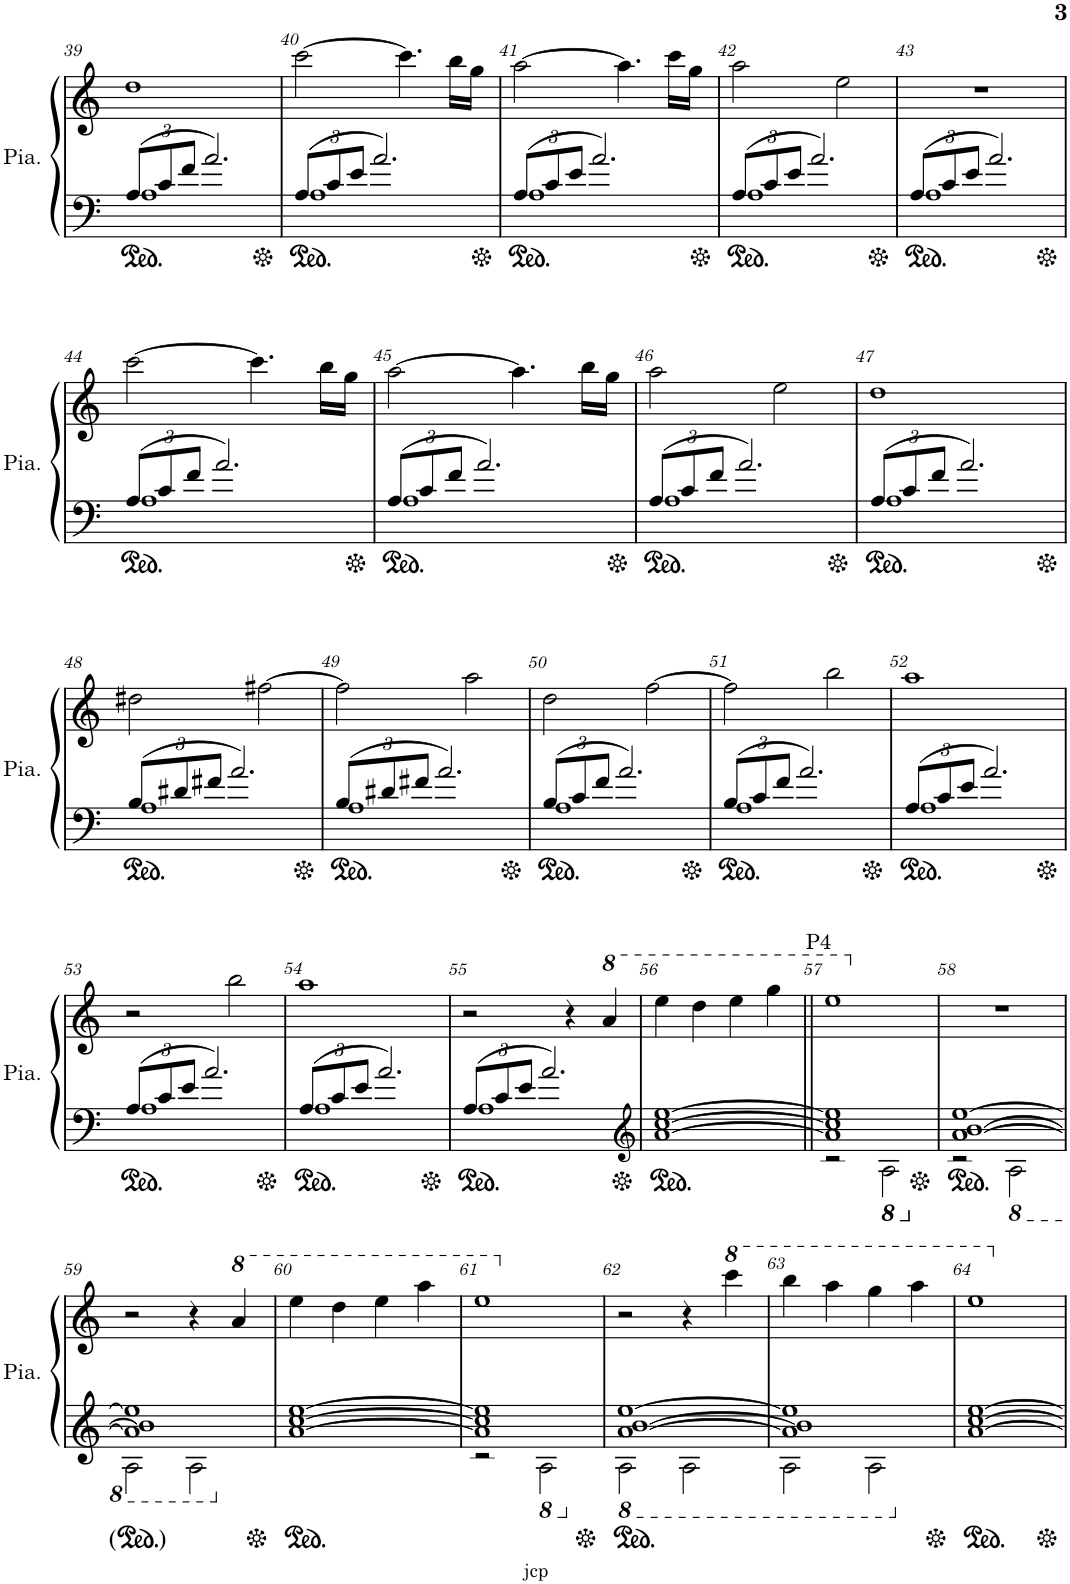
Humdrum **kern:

**kern	**kern
*part1	*part1
*staff2	*staff1
*I"Piano	*
*I'Pia.	*
!!LO:PB:g=z
*clefF4	*clefG2
*k[]	*k[]
*M4/4	*M4/4
*Xbrackettup	*
=39	=39
*^	*
12A/L	1A	1dd
12c/	.	.
12f/J	.	.
2.a/	.	.
=40	=40	=40
12A/L	1A	[2ccc\
12c/	.	.
12e/J	.	.
2.a/	.	.
.	.	4.ccc\]
.	.	16bb\LL
.	.	16gg\JJ
=41	=41	=41
12A/L	1A	[2aa\
12c/	.	.
12e/J	.	.
2.a/	.	.
.	.	4.aa\]
.	.	16ccc\LL
.	.	16gg\JJ
=42	=42	=42
12A/L	1A	2aa\
12c/	.	.
12e/J	.	.
2.a/	.	.
.	.	2ee\
=43	=43	=43
12A/L	1A	1r
12c/	.	.
12e/J	.	.
2.a/	.	.
!!LO:LB:g=z
=44	=44	=44
12A/L	1A	[2ccc\
12c/	.	.
12f/J	.	.
2.a/	.	.
.	.	4.ccc\]
.	.	16bb\LL
.	.	16gg\JJ
=45	=45	=45
12A/L	1A	[2aa\
12c/	.	.
12f/J	.	.
2.a/	.	.
.	.	4.aa\]
.	.	16bb\LL
.	.	16gg\JJ
=46	=46	=46
12A/L	1A	2aa\
12c/	.	.
12f/J	.	.
2.a/	.	.
.	.	2ee\
=47	=47	=47
12A/L	1A	1dd
12c/	.	.
12f/J	.	.
2.a/	.	.
!!LO:LB:g=z
=48	=48	=48
12B/L	1A	2dd#X\
12d#X/	.	.
12f#X/J	.	.
2.a/	.	.
.	.	[2ff#X\
=49	=49	=49
12B/L	1A	2ff#\]
12d#X/	.	.
12f#X/J	.	.
2.a/	.	.
.	.	2aa\
=50	=50	=50
12B/L	1A	2dd\
12c/	.	.
12f/J	.	.
2.a/	.	.
.	.	[2ff\
=51	=51	=51
12B/L	1A	2ff\]
12c/	.	.
12f/J	.	.
2.a/	.	.
.	.	2bb\
=52	=52	=52
12A/L	1A	1aa
12c/	.	.
12e/J	.	.
2.a/	.	.
!!LO:LB:g=z
=53	=53	=53
12A/L	1A	2r
12c/	.	.
12e/J	.	.
2.a/	.	.
.	.	2bb\
=54	=54	=54
12A/L	1A	1aa
12c/	.	.
12e/J	.	.
2.a/	.	.
=55	=55	=55
12A/L	1A	2r
12c/	.	.
12e/J	.	.
2.a/	.	.
.	.	4r
*	*	*8va
.	.	4aa/
*v	*v	*
=56	=56
*clefG2	*
[1a [1cc [1ee	4eee\
.	4ddd\
.	4eee\
.	4ggg\
=57||	=57||
*^	*
!	!	!LO:TX:a:t=P4
1a] 1cc] 1ee]	2r	1eee
*8ba	*	*
.	2AA\	.
=58	=58	=58
*	*	*X8va
*	*	*8ba
[1a [1b [1ee	2r	1r
*8ba	*	*
.	2AA\	.
!!LO:LB:g=z
=59	=59	=59
1A] 1B] 1e]	2AA\	2r
.	2AA\	4r
*	*	*8va
.	.	4aa/
*v	*v	*
=60	=60
*X8ba	*
[1a [1cc [1ee	4eee\
.	4ddd\
.	4eee\
.	4aaa\
=61	=61
*^	*
1a] 1cc] 1ee]	2r	1eee
*8ba	*	*
.	2AA\	.
=62	=62	=62
*X8ba	*	*
*	*	*X8ba
[1A [1B [1e	2AA\	2r
.	2AA\	4r
.	.	4cccc\
=63	=63	=63
1A] 1B] 1e]	2AA\	4bbb\
.	.	4aaa\
.	2AA\	4ggg\
.	.	4aaa\
*v	*v	*
=64	=64
*X8va	*
[1a [1cc [1ee	1eee
*	*X8ba
=	=
*-	*-
